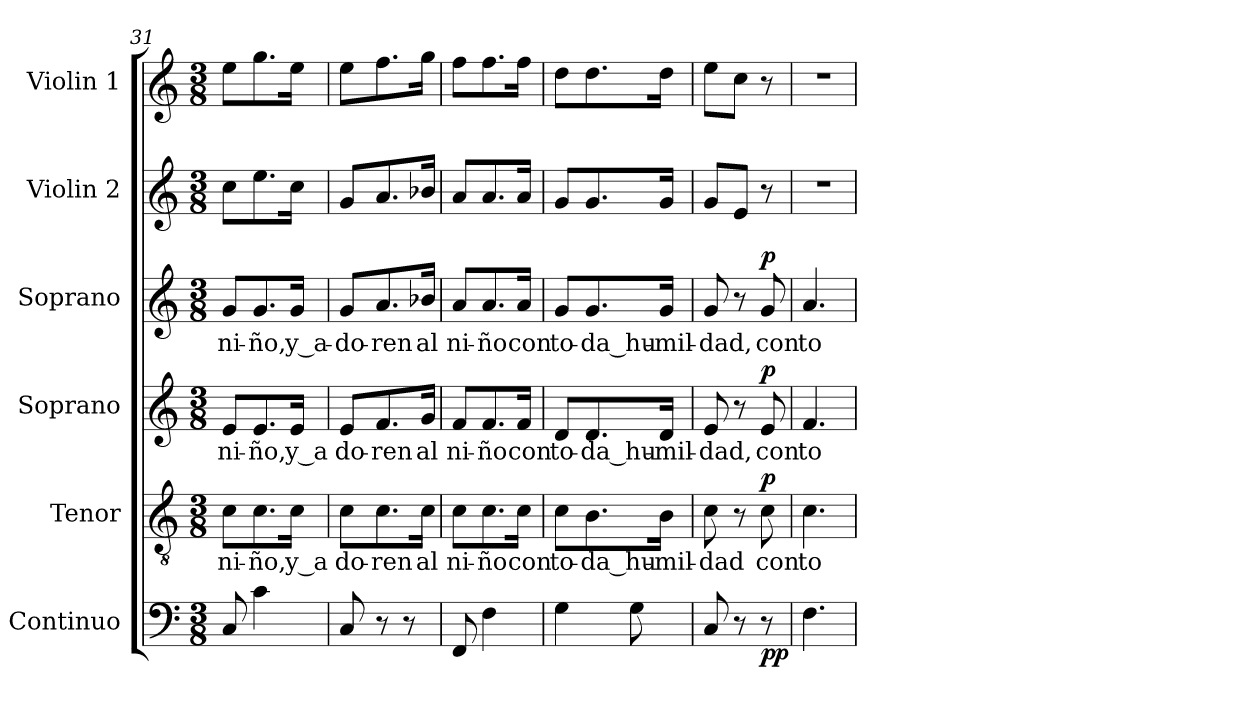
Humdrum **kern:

**kern	**dynam	**kern	**text	**dynam	**kern	**text	**dynam	**kern	**text	**dynam	**kern	**kern
*part6	*part6	*part5	*part5	*part5	*part4	*part4	*part4	*part3	*part3	*part3	*part2	*part1
*staff6	*staff6	*staff5	*staff5	*staff5	*staff4	*staff4	*staff4	*staff3	*staff3	*staff3	*staff2	*staff1
*I"Continuo	*	*I"Tenor	*	*	*I"Soprano	*	*	*I"Soprano	*	*	*I"Violin 2	*I"Violin 1
*I'Cont.	*	*I'T.	*	*	*I'A.	*	*	*I'S.	*	*	*I'Vln. 2	*I'Vln. 1
*clefF4	*	*clefGv2	*	*	*clefG2	*	*	*clefG2	*	*	*clefG2	*clefG2
*	*	*ITrd7c12	*	*	*	*	*	*	*	*	*	*
*k[]	*	*k[]	*	*	*k[]	*	*	*k[]	*	*	*k[]	*k[]
*C:	*	*C:	*	*	*C:	*	*	*C:	*	*	*C:	*C:
*M3/8	*	*M3/8	*	*	*M3/8	*	*	*M3/8	*	*	*M3/8	*M3/8
=31	=31	=31	=31	=31	=31	=31	=31	=31	=31	=31	=31	=31
!	!	!	!LO:LY:b:color=#000000	!	!	!	!	!	!	!	!	!
!	!	!	!	!	!	!LO:LY:b:color=#000000	!	!	!	!	!	!
!	!	!	!	!	!	!	!	!	!LO:LY:b:color=#000000	!	!	!
8Ci/	.	8Ci\L	ni-	.	8ei/L	ni-	.	8gi/L	ni-	.	8cci\L	8eei\L
!	!	!	!LO:LY:b:color=#000000	!	!	!	!	!	!	!	!	!
!	!	!	!	!	!	!LO:LY:b:color=#000000	!	!	!	!	!	!
!	!	!	!	!	!	!	!	!	!LO:LY:b:color=#000000	!	!	!
4ci\	.	8.Ci\	-ño,	.	8.ei/	-ño,	.	8.gi/	-ño,	.	8.eei\	8.ggi\
!	!	!	!LO:LY:b:color=#000000	!	!	!	!	!	!	!	!	!
!	!	!	!	!	!	!LO:LY:b:color=#000000	!	!	!	!	!	!
!	!	!	!	!	!	!	!	!	!LO:LY:b:color=#000000	!	!	!
.	.	16Ci\Jk	y_a	.	16ei/Jk	y_a	.	16gi/Jk	y_a-	.	16cci\Jk	16eei\Jk
=32	=32	=32	=32	=32	=32	=32	=32	=32	=32	=32	=32	=32
!	!	!	!LO:LY:b:color=#000000	!	!	!	!	!	!	!	!	!
!	!	!	!	!	!	!LO:LY:b:color=#000000	!	!	!	!	!	!
!	!	!	!	!	!	!	!	!	!LO:LY:b:color=#000000	!	!	!
8Ci/	.	8Ci\L	do-	.	8ei/L	do-	.	8gi/L	-do-	.	8gi/L	8eei\L
!	!	!	!LO:LY:b:color=#000000	!	!	!	!	!	!	!	!	!
!	!	!	!	!	!	!LO:LY:b:color=#000000	!	!	!	!	!	!
!	!	!	!	!	!	!	!	!	!LO:LY:b:color=#000000	!	!	!
8r	.	8.Ci\	-ren	.	8.fi/	-ren	.	8.ai/	-ren	.	8.ai/	8.ffi\
8r	.	.	.	.	.	.	.	.	.	.	.	.
!	!	!	!LO:LY:b:color=#000000	!	!	!	!	!	!	!	!	!
!	!	!	!	!	!	!LO:LY:b:color=#000000	!	!	!	!	!	!
!	!	!	!	!	!	!	!	!	!LO:LY:b:color=#000000	!	!	!
.	.	16Ci\Jk	al	.	16gi/Jk	al	.	16b-Xi/Jk	al	.	16b-Xi/Jk	16ggi\Jk
=33	=33	=33	=33	=33	=33	=33	=33	=33	=33	=33	=33	=33
!	!	!	!LO:LY:b:color=#000000	!	!	!	!	!	!	!	!	!
!	!	!	!	!	!	!LO:LY:b:color=#000000	!	!	!	!	!	!
!	!	!	!	!	!	!	!	!	!LO:LY:b:color=#000000	!	!	!
8FFi/	.	8Ci\L	ni-	.	8fi/L	ni-	.	8ai/L	ni-	.	8ai/L	8ffi\L
!	!	!	!LO:LY:b:color=#000000	!	!	!	!	!	!	!	!	!
!	!	!	!	!	!	!LO:LY:b:color=#000000	!	!	!	!	!	!
!	!	!	!	!	!	!	!	!	!LO:LY:b:color=#000000	!	!	!
4Fi\	.	8.Ci\	-ño	.	8.fi/	-ño	.	8.ai/	-ño	.	8.ai/	8.ffi\
!	!	!	!LO:LY:b:color=#000000	!	!	!	!	!	!	!	!	!
!	!	!	!	!	!	!LO:LY:b:color=#000000	!	!	!	!	!	!
!	!	!	!	!	!	!	!	!	!LO:LY:b:color=#000000	!	!	!
.	.	16Ci\Jk	con	.	16fi/Jk	con	.	16ai/Jk	con	.	16ai/Jk	16ffi\Jk
=34	=34	=34	=34	=34	=34	=34	=34	=34	=34	=34	=34	=34
!	!	!	!LO:LY:b:color=#000000	!	!	!	!	!	!	!	!	!
!	!	!	!	!	!	!LO:LY:b:color=#000000	!	!	!	!	!	!
!	!	!	!	!	!	!	!	!	!LO:LY:b:color=#000000	!	!	!
4Gi\	.	8Ci\L	to-	.	8di/L	to-	.	8gi/L	to-	.	8gi/L	8ddi\L
!	!	!	!LO:LY:b:color=#000000	!	!	!	!	!	!	!	!	!
!	!	!	!	!	!	!LO:LY:b:color=#000000	!	!	!	!	!	!
!	!	!	!	!	!	!	!	!	!LO:LY:b:color=#000000	!	!	!
.	.	8.BBi\	-da_hu-	.	8.di/	-da_hu-	.	8.gi/	-da_hu-	.	8.gi/	8.ddi\
8Gi\	.	.	.	.	.	.	.	.	.	.	.	.
!	!	!	!LO:LY:b:color=#000000	!	!	!	!	!	!	!	!	!
!	!	!	!	!	!	!LO:LY:b:color=#000000	!	!	!	!	!	!
!	!	!	!	!	!	!	!	!	!LO:LY:b:color=#000000	!	!	!
.	.	16BBi\Jk	-mil-	.	16di/Jk	-mil-	.	16gi/Jk	-mil-	.	16gi/Jk	16ddi\Jk
!!LO:PB:g=z
=35	=35	=35	=35	=35	=35	=35	=35	=35	=35	=35	=35	=35
!	!	!	!LO:LY:b:color=#000000	!	!	!	!	!	!	!	!	!
!	!	!	!	!	!	!LO:LY:b:color=#000000	!	!	!	!	!	!
!	!	!	!	!	!	!	!	!	!LO:LY:b:color=#000000	!	!	!
8Ci/	.	8Ci\	-dad	.	8ei/	-dad,	.	8gi/	-dad,	.	8gi/L	8eei\L
8r	.	8r	.	.	8r	.	.	8r	.	.	8ei/J	8cci\J
!	!	!	!LO:LY:b:color=#000000	!	!	!	!	!	!	!	!	!
!	!	!	!	!	!	!LO:LY:b:color=#000000	!	!	!	!	!	!
!	!	!	!	!	!	!	!	!	!LO:LY:b:color=#000000	!	!	!
8r	pp	8Ci\	con	p	8ei/	con	p	8gi/	con	p	8r	8r
=36	=36	=36	=36	=36	=36	=36	=36	=36	=36	=36	=36	=36
!	!	!	!LO:LY:b:color=#000000	!	!	!	!	!	!	!	!	!
!	!	!	!	!	!	!LO:LY:b:color=#000000	!	!	!	!	!	!
!	!	!	!	!	!	!	!	!	!LO:LY:b:color=#000000	!	!LO:N:vis=1	!LO:N:vis=1
4.Fi\	.	4.Ci\	to-	.	4.fi/	to-	.	4.ai/	to-	.	4.r	4.r
=	=	=	=	=	=	=	=	=	=	=	=	=
*-	*-	*-	*-	*-	*-	*-	*-	*-	*-	*-	*-	*-
